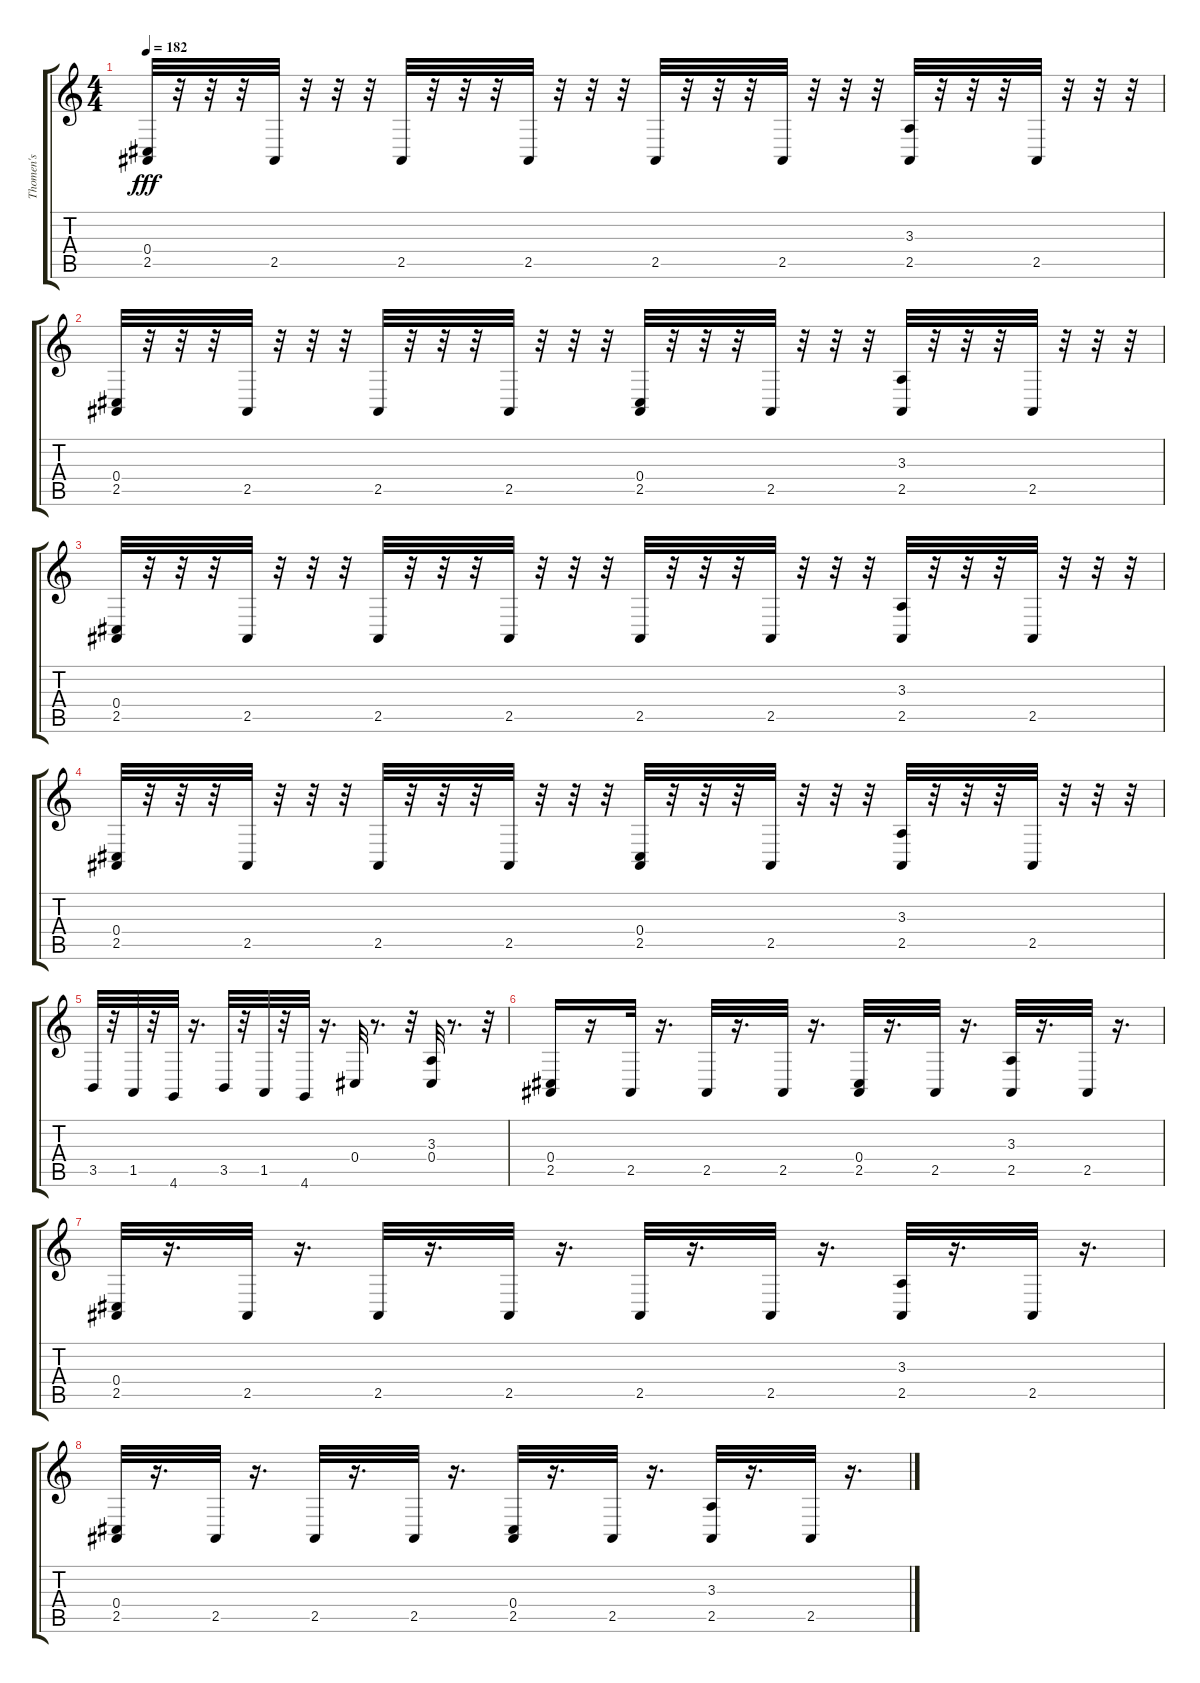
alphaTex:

\track ("Thomen's " "Thomen's ") {instrument acousticgrandpiano}
\staff {score tabs}
\tuning (Eb4 Bb3 Gb3 Db3 Ab2 Eb2) {hide}
\ts (4 4)
\tempo 182
\clef g2
\ks c
(0.4 2.5).32{dy fff} r.32 r.32 r.32 2.5.32 r.32 r.32 r.32 2.5.32 r.32 r.32 r.32 2.5.32 r.32 r.32 r.32 2.5.32 r.32 r.32 r.32 2.5.32 r.32 r.32 r.32 (3.3 2.5).32 r.32 r.32 r.32 2.5.32 r.32 r.32 r.32 |
(0.4 2.5).32 r.32 r.32 r.32 2.5.32 r.32 r.32 r.32 2.5.32 r.32 r.32 r.32 2.5.32 r.32 r.32 r.32 (0.4 2.5).32 r.32 r.32 r.32 2.5.32 r.32 r.32 r.32 (3.3 2.5).32 r.32 r.32 r.32 2.5.32 r.32 r.32 r.32 |
(0.4 2.5).32 r.32 r.32 r.32 2.5.32 r.32 r.32 r.32 2.5.32 r.32 r.32 r.32 2.5.32 r.32 r.32 r.32 2.5.32 r.32 r.32 r.32 2.5.32 r.32 r.32 r.32 (3.3 2.5).32 r.32 r.32 r.32 2.5.32 r.32 r.32 r.32 |
(0.4 2.5).32 r.32 r.32 r.32 2.5.32 r.32 r.32 r.32 2.5.32 r.32 r.32 r.32 2.5.32 r.32 r.32 r.32 (0.4 2.5).32 r.32 r.32 r.32 2.5.32 r.32 r.32 r.32 (3.3 2.5).32 r.32 r.32 r.32 2.5.32 r.32 r.32 r.32 |
3.5.32 r.32 1.5.32 r.32 4.6.32 r.16{d} 3.5.32 r.32 1.5.32 r.32 4.6.32 r.16{d} 0.4.32 r.8{d} r.32 (3.3 0.4).32 r.8{d} r.32 |
(0.4 2.5).16 r.16 2.5.32 r.16{d} 2.5.32 r.16{d} 2.5.32 r.16{d} (0.4 2.5).32 r.16{d} 2.5.32 r.16{d} (3.3 2.5).32 r.16{d} 2.5.32 r.16{d} |
(0.4 2.5).32 r.16{d} 2.5.32 r.16{d} 2.5.32 r.16{d} 2.5.32 r.16{d} 2.5.32 r.16{d} 2.5.32 r.16{d} (3.3 2.5).32 r.16{d} 2.5.32 r.16{d} |
(0.4 2.5).32 r.16{d} 2.5.32 r.16{d} 2.5.32 r.16{d} 2.5.32 r.16{d} (0.4 2.5).32 r.16{d} 2.5.32 r.16{d} (3.3 2.5).32 r.16{d} 2.5.32 r.16{d}
